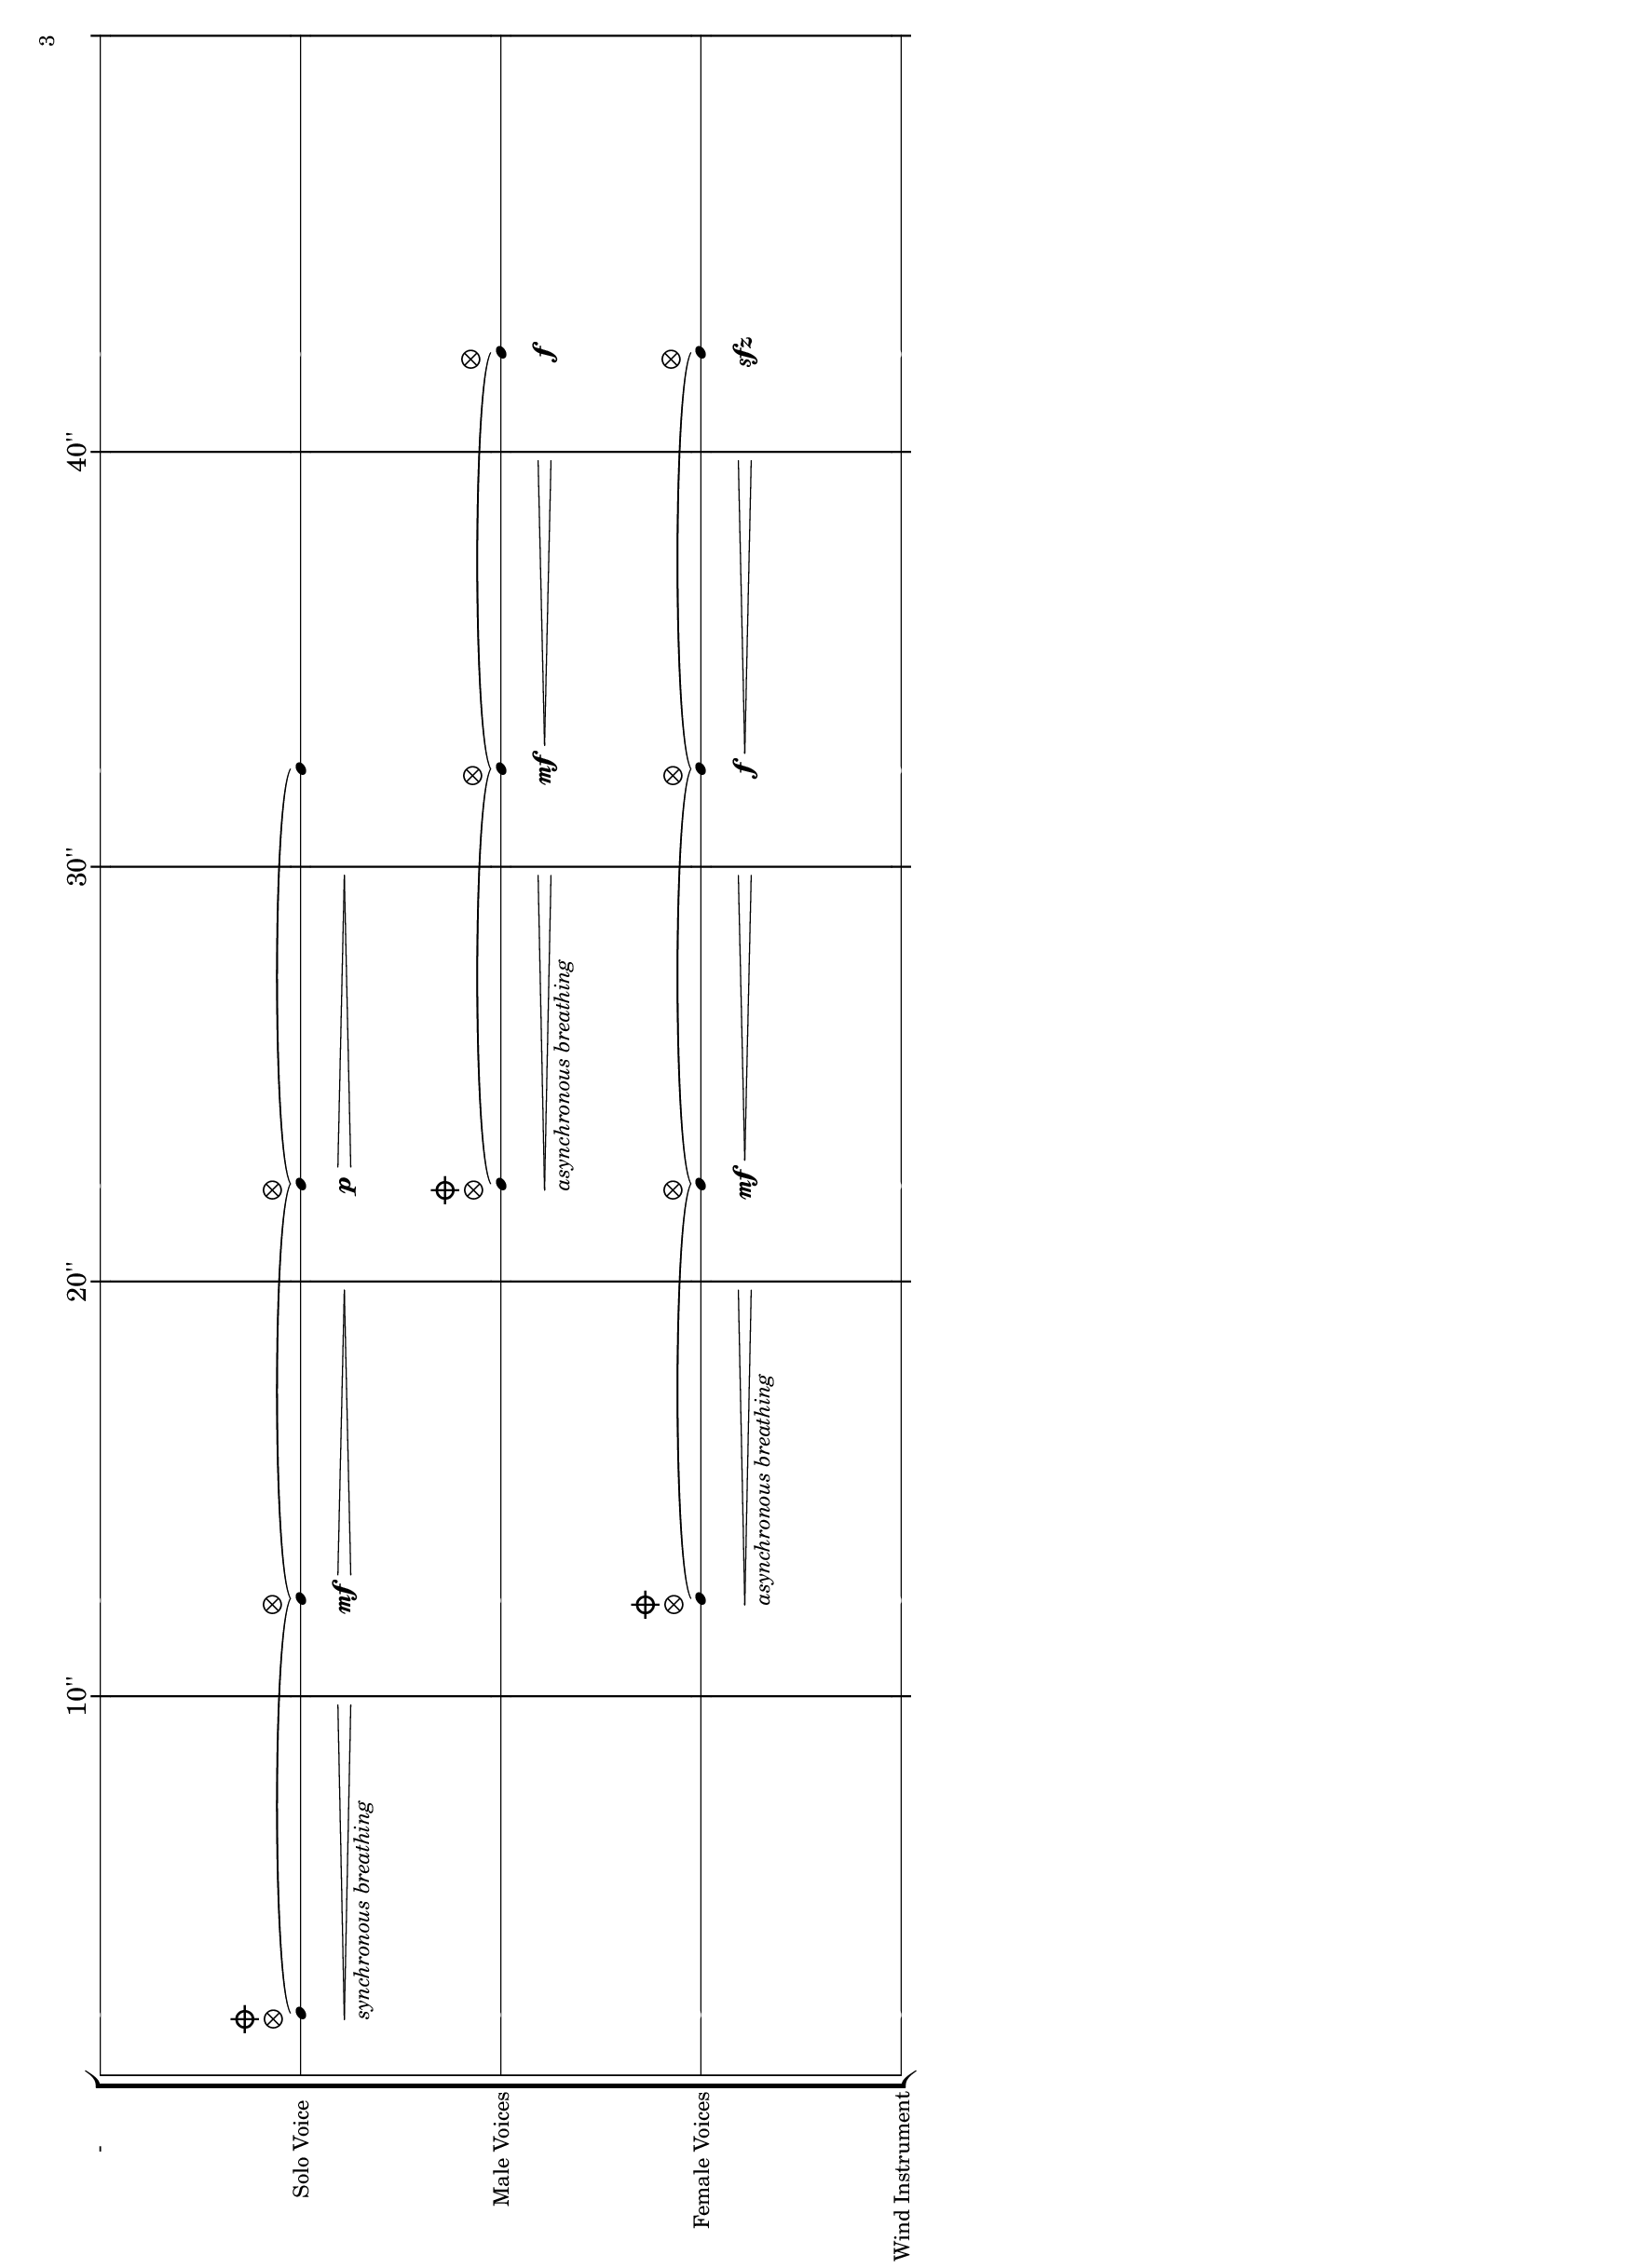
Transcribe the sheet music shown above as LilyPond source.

% VERION (for future compatibility)
\version "2.22.2"

% GLOBAL PARAMETERS
#(set-default-paper-size "a3" 'landscape)
date = #(strftime "%d-%m-%Y" (localtime (current-time))) 


% TO DO:
% Entra strumento a fiato sotto sfz di female voice
% Morphing delle female voice a gutturale

% TITLE
\markup {
  \column {
\fontsize #12 \line {Psiche}
\fontsize #4 \line {for Mixed Choir and Wind Instrument}
\vspace #1
\fontsize #4 \line {Luca Spanedda}
\fontsize #2 \line {\date}
\vspace #2
  }
}


% NEW PAGE
\pageBreak


% SEMIOGRAPHY VARIABLES
% note^variables-name or Note_variables-name
respirarect = \markup \center-align {\fontsize #2 {⊗} }
respirarest = \markup \center-align {\fontsize #2 {□} }
aspirarect = \markup \center-align {\fontsize #2 {◪} }
aspirarest = \markup \center-align {\fontsize #2 {⧄} }
espirarect = \markup \center-align {\rotate #135 \fontsize #2 {◧} }
espirarest = \markup \center-align {\rotate #45 \fontsize #2 {⊟} }
espirarest = \markup \center-align {\rotate #45 \fontsize #2 {⊟} }
boccachiusa = \markup \center-align {\fontsize #8 {⌖} }
boccasemiaperta = \markup \center-align {\fontsize #2 {∅} } 
boccaaperta = \markup \center-align {\fontsize #2 {〇} } 
gutturale = \markup \center-align {\fontsize #4 {◉} } 
growl = \markup \center-align {GRWL}
scream = \markup \center-align {SCRM}
letteraa = \markup \center-align {\fontsize #6 \circle {A}} 
ha = \markup \center-align {\fontsize #1 \circle {HA}}
tosse = \markup \center-align {\fontsize #2 {⋫} }
pianto = \markup \center-align {\fontsize #2 {⍋} }
risata = \markup \center-align {\fontsize #2 {ⓗ} }
morph = \markup \center-align {morphing}


% SEMIOGRAPHY
\markup {
\center-column
{
\fontsize #4 \line {Semiography}
\vspace #2
\line {\aspirarect - inspirare con timbro}
\vspace #2
\line {\aspirarest - inspirare senza timbro}
\vspace #2
\line {\espirarect - espirare con timbro}
\vspace #2
\line {\espirarest - espirare senza timbro}
\vspace #2
\line {\boccachiusa - con bocca chiusa}
\vspace #2
\line {\boccasemiaperta - con bocca semiaperta}
\vspace #2
\line {\boccaaperta - con bocca aperta}
\vspace #2
\line {\gutturale - suono in gola gutturale}
\vspace #2
\line {\tosse - colpi di tosse}
\vspace #2
\line {\pianto - singhiozzi del pianto}
\vspace #2
\line {\risata - risata}
\vspace #2
\line {\growl - growl}
\vspace #2
\line {\scream - scream}
\vspace #2
\line {\respirarect - respirare con timbro}
\vspace #2
\line {\respirarest - respirare senza timbro}
\vspace #2
  }
}


% NEW PAGE
\pageBreak



% PARAMETRI
glissandoSkipOn = 
{
  \override NoteColumn.glissando-skip = ##t
  \hide NoteHead
  \override NoteHead.no-ledgers = ##t
}
iniziocorona = \set Score.repeatCommands = #'((volta #f) (volta "") end-repeat)
finecorona = \set Score.repeatCommands = #'((volta #f))
stemOff = \hide Staff.Stem 
stemOn  = \undo \stemOff
rigo = \override Staff.StaffSymbol.line-count = #1
pentagramma = \revert Staff.StaffSymbol.line-count
iniziocorona = \set Score.repeatCommands = #'((volta #f) (volta "") end-repeat)
finecorona = \set Score.repeatCommands = #'((volta #f))
notainvisibile = \override Voice.NoteHead.color = #white
notavisibile = \override Voice.NoteHead.color = #black
gamboinvisibile = \stemOff 
gambovisibile = \stemOn


% PAGINA A CAPO
\pageBreak




    \score 

{\new StaffGroup
 <<

% TIMER ---------------------------------------------------------------------

\new Staff 
\with { instrumentName = "-" \remove "Time_signature_engraver" } 
    {
    \cadenzaOn
    % UN SOLO RIGO
    \stopStaff \rigo \startStaff
    \override Staff.Clef.color = #white
    \override Staff.Clef.layer = #-1
    
    % stanghe note OFF
    \stemOff 
    
    \notainvisibile
    \bar "|" c''4
    
    \bar "|" \mark" 10'' " c''4
    
    \bar "|" \mark" 20'' " c''4

    \bar "|" \mark" 30'' " c''4
    
    \bar "|" \mark" 40'' " c''4

    \pageBreak
    \bar "|" \mark" 50'' " c''4
    }

% ------------------------------------------------------------------------------


% SOLO VOICE ---------------------------------------------------------------------

\new Staff 
\with { instrumentName = "Solo Voice" \remove "Time_signature_engraver" } 
    {
    \cadenzaOn
    % UN SOLO RIGO
    \stopStaff \rigo \startStaff
    \override Staff.Clef.color = #white
    \override Staff.Clef.layer = #-1
    
    % stanghe note OFF
    \stemOff 

    \bar "'"
    b'4(
    _\markup{\italic {synchronous breathing}}
    ^\respirarect^\boccachiusa\<
    
    \bar "'" 
    b'4)(^\respirarect\mf\>
    \finecorona
    
    \bar "'" 
    b'4)(^\respirarect\p\>

    \bar "|" 
    b'4)\!
    
    \bar "|" 
    \notainvisibile
    c''4

    \pageBreak \bar "|" 
    }

% ------------------------------------------------------------------------------


% MALE VOICES ---------------------------------------------------------------------

\new Staff 
\with { instrumentName = "Male Voices" \remove "Time_signature_engraver" } 
    {
    \cadenzaOn
    % UN SOLO RIGO
    \stopStaff \rigo \startStaff
    \override Staff.Clef.color = #white
    \override Staff.Clef.layer = #-1
    
    % stanghe note OFF
    \stemOff 

    \bar "|" 
    \notainvisibile
    c''4
    
    \bar "|" 
    \notainvisibile
    c''4
    
    \bar "|" 
    \notavisibile
    b'4(
    _\markup{\italic {asynchronous breathing}}
    ^\respirarect^\boccachiusa\<
    \finecorona

    \bar "|" 
    b'4)(^\respirarect\mf\<
    \finecorona
    
    \bar "|" 
    b'4)^\respirarect\f\!
    \finecorona
    
    \pageBreak \bar "" 
    }

% ------------------------------------------------------------------------------


% FEMALE VOICES ---------------------------------------------------------------------

\new Staff 
\with { instrumentName = "Female Voices" \remove "Time_signature_engraver" } 
    {
    \cadenzaOn
    % UN SOLO RIGO
    \stopStaff \rigo \startStaff
    \override Staff.Clef.color = #white
    \override Staff.Clef.layer = #-1
    
    % stanghe note OFF
    \stemOff 

    \bar "|" 
    \notainvisibile
    c''4
    
    \bar "|" 
    \notavisibile
    b'4(
    _\markup{\italic {asynchronous breathing}}
    ^\respirarect^\boccachiusa\<
    \finecorona

    \bar "|" 
    b'4)(^\respirarect\mf\<
    \finecorona

    \bar "|" 
    b'4)(^\respirarect\f\<
    \finecorona
    
    \bar "|" 
    b'4)^\respirarect\sfz\!
    \finecorona
    
    \pageBreak \bar "|" 
    }

% ------------------------------------------------------------------------------


% WIND INSTRUMENT ---------------------------------------------------------------------

\new Staff 
\with { instrumentName = "Wind Instrument" \remove "Time_signature_engraver" } 
    {
    \cadenzaOn
    % UN SOLO RIGO
    \stopStaff \rigo \startStaff
    \override Staff.Clef.color = #white
    \override Staff.Clef.layer = #-1
    
    % stanghe note OFF
    \stemOff 
    
    \notainvisibile
    \bar "|" c''4
    
    \bar "|" \mark" 10'' " c''4
    
    \bar "|" \mark" 20'' " c''4

    \bar "|" \mark" 30'' " c''4
    
    \bar "|" \mark" 40'' " c''4

    \pageBreak \bar "|" 
    }

% ------------------------------------------------------------------------------

 >>
}




\header 
{
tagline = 
"| website: https://lucaspanedda.github.io/ | 
 | e-mail: lucaspanedda1995@gmail.com |" 
}
